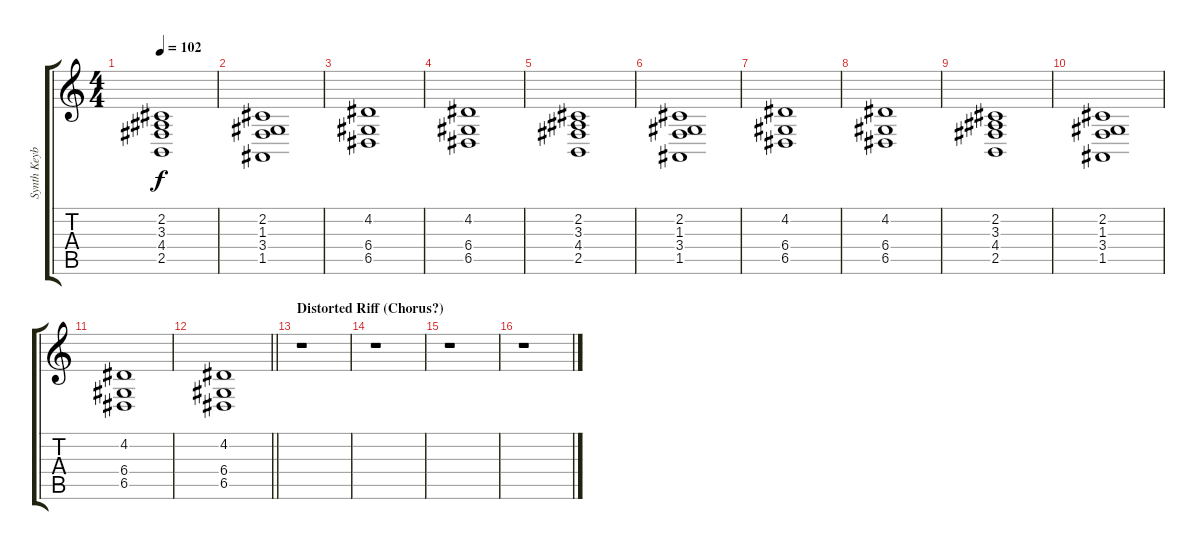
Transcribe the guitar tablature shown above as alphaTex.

\track ("Synth Keyboards" "Synth Keyb") {instrument stringensemble1}
\staff {score tabs}
\tuning (E4 B3 G3 D3 A2 E2) {hide}
\ts (4 4)
\tempo 102
\clef g2
\ks c
(2.2 3.3 4.4 2.5).1{dy f} |
(2.2 1.3 3.4 1.5).1 |
(4.2 6.4 6.5).1 |
(4.2 6.4 6.5).1 |
(2.2 3.3 4.4 2.5).1 |
(2.2 1.3 3.4 1.5).1 |
(4.2 6.4 6.5).1 |
(4.2 6.4 6.5).1 |
(2.2 3.3 4.4 2.5).1 |
(2.2 1.3 3.4 1.5).1 |
(4.2 6.4 6.5).1 |
\barLineRight lightlight
(4.2 6.4 6.5).1 |
\section ("" "Distorted Riff (Chorus?)")
r.1 |
r.1 |
r.1 |
r.1
